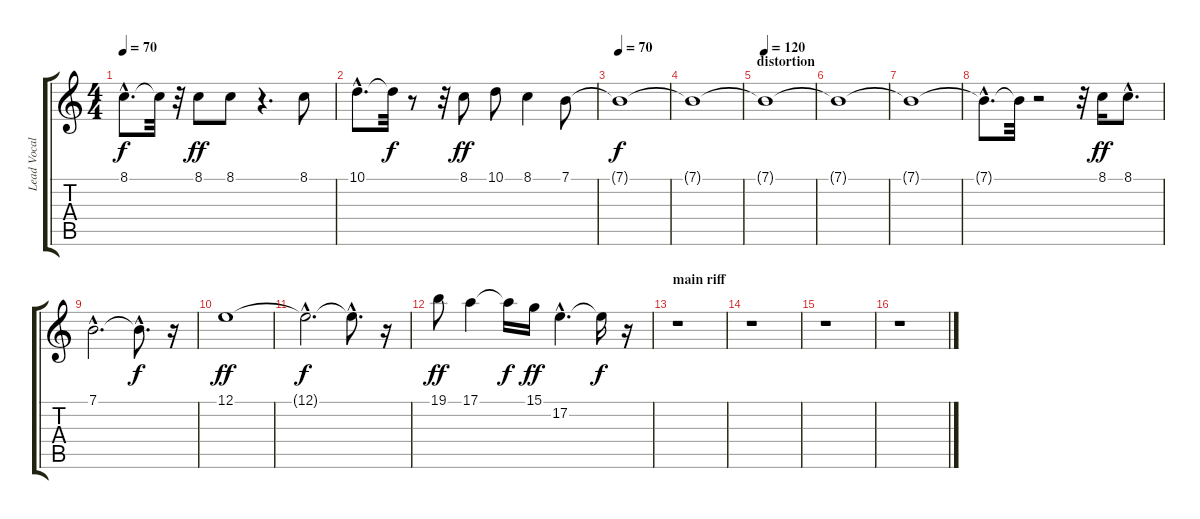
\track ("Lead Vocals (Bruce)" "Lead Vocal") {instrument choiraahs}
\staff {score tabs}
\tuning (E4 B3 G3 D3 A2 E2) {hide}
\ts (4 4)
\tempo 70
\clef g2
\ks c
8.1{hac t}.8{d dy f} 8.1{t}.32 r.32 8.1.8{dy ff} 8.1.8 r.4{d} 8.1.8 |
10.1{hac}.8{d} 10.1{t}.32{dy f} r.8 r.32 8.1.8{dy ff} 10.1.8 8.1.4 7.1.8 |
\tempo 70
7.1{t}.1{dy f} |
7.1{t}.1 |
\section ("" "distortion")
\tempo 120
7.1{t}.1 |
7.1{t}.1 |
7.1{t}.1 |
7.1{hac t}.8{d} 7.1{t}.32 r.2 r.32 8.1.16{dy ff} 8.1{hac}.8{d} |
7.1{hac}.2{d} 7.1{hac t}.8{d dy f} r.16 |
12.1.1{dy ff} |
12.1{hac t}.2{d dy f} 12.1{hac t}.8{d} r.16 |
19.1.8{dy ff} 17.1.4 17.1{t}.16{dy f} 15.1.16{dy ff} 17.2{hac}.4{d} 17.2{t}.16{dy f} r.16 |
\section ("" "main riff")
r.1 |
r.1 |
r.1 |
r.1
